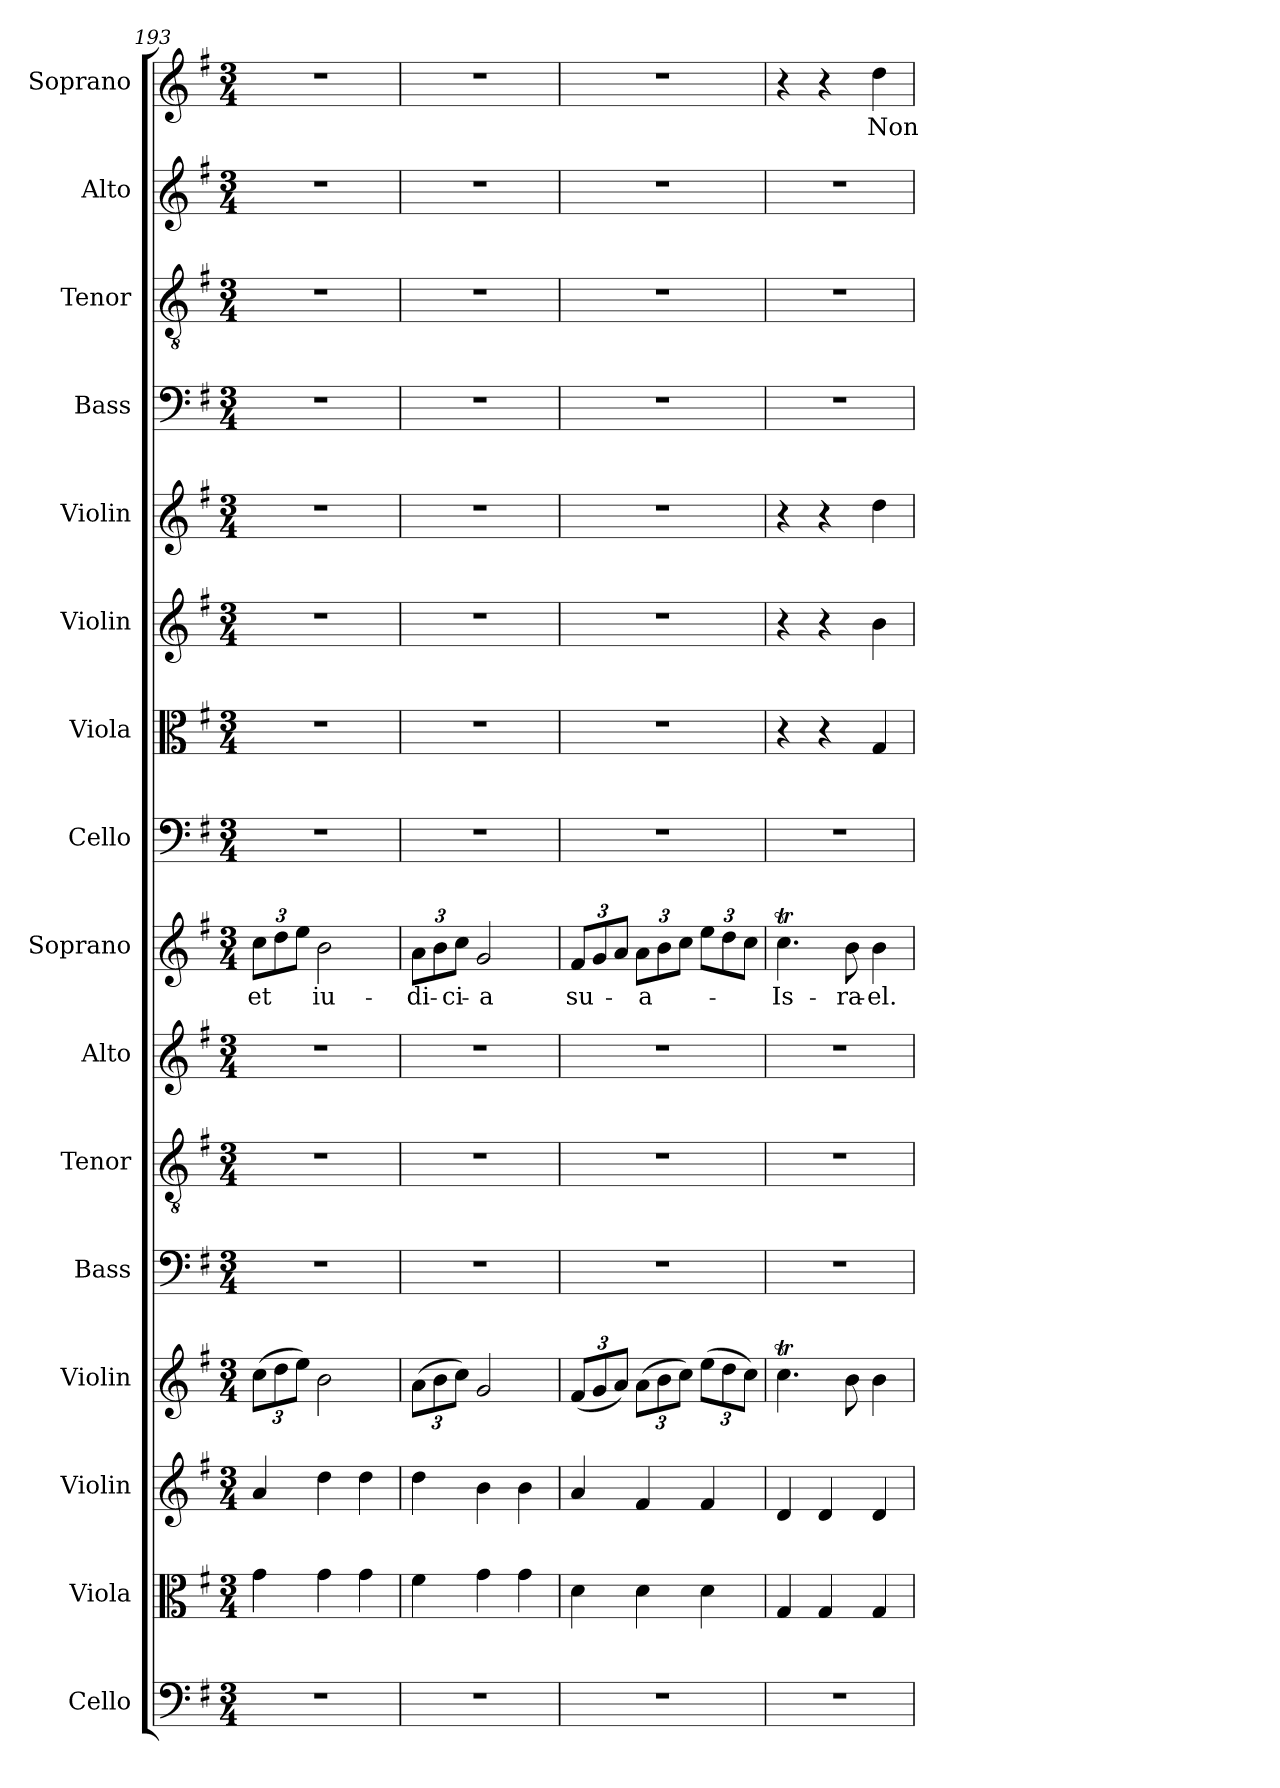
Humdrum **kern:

**kern	**kern	**kern	**kern	**kern	**kern	**kern	**kern	**text	**kern	**kern	**kern	**kern	**kern	**kern	**kern	**kern	**text
*part16	*part15	*part14	*part13	*part12	*part11	*part10	*part9	*part9	*part8	*part7	*part6	*part5	*part4	*part3	*part2	*part1	*part1
*staff16	*staff15	*staff14	*staff13	*staff12	*staff11	*staff10	*staff9	*staff9	*staff8	*staff7	*staff6	*staff5	*staff4	*staff3	*staff2	*staff1	*staff1
*I"Cello	*I"Viola	*I"Violin	*I"Violin	*I"Bass	*I"Tenor	*I"Alto	*I"Soprano	*	*I"Cello	*I"Viola	*I"Violin	*I"Violin	*I"Bass	*I"Tenor	*I"Alto	*I"Soprano	*
*	*I'Vla.	*I'Vln.	*I'Vln.	*I'B	*I'T	*I'A	*I'S	*	*	*I'Vla.	*I'Vln.	*I'Vln.	*I'B	*I'T	*I'A	*I'S	*
!!LO:PB:g=z
*clefF4	*clefC3	*clefG2	*clefG2	*clefF4	*clefGv2	*clefG2	*clefG2	*	*clefF4	*clefC3	*clefG2	*clefG2	*clefF4	*clefGv2	*clefG2	*clefG2	*
*k[f#]	*k[f#]	*k[f#]	*k[f#]	*k[f#]	*k[f#]	*k[f#]	*k[f#]	*	*k[f#]	*k[f#]	*k[f#]	*k[f#]	*k[f#]	*k[f#]	*k[f#]	*k[f#]	*
*e:	*e:	*e:	*e:	*e:	*e:	*e:	*e:	*	*e:	*e:	*e:	*e:	*e:	*e:	*e:	*e:	*
*M3/4	*M3/4	*M3/4	*M3/4	*M3/4	*M3/4	*M3/4	*M3/4	*	*M3/4	*M3/4	*M3/4	*M3/4	*M3/4	*M3/4	*M3/4	*M3/4	*
=193	=193	=193	=193	=193	=193	=193	=193	=193	=193	=193	=193	=193	=193	=193	=193	=193	=193
!	!	!	!	!	!	!	!	!LO:LY:b	!	!	!	!	!	!	!	!	!
2.r	4g\	4a/	(>12cc\L	2.r	2.r	2.r	12cc\L	et	2.r	2.r	2.r	2.r	2.r	2.r	2.r	2.r	.
.	.	.	12dd\	.	.	.	12dd\	.	.	.	.	.	.	.	.	.	.
.	.	.	12ee\J)	.	.	.	12ee\J	.	.	.	.	.	.	.	.	.	.
!	!	!	!	!	!	!	!	!LO:LY:b	!	!	!	!	!	!	!	!	!
.	4g\	4dd\	2b\	.	.	.	2b\	iu-	.	.	.	.	.	.	.	.	.
.	4g\	4dd\	.	.	.	.	.	.	.	.	.	.	.	.	.	.	.
=194	=194	=194	=194	=194	=194	=194	=194	=194	=194	=194	=194	=194	=194	=194	=194	=194	=194
!	!	!	!	!	!	!	!	!LO:LY:b	!	!	!	!	!	!	!	!	!
2.r	4f#\	4dd\	(>12a\L	2.r	2.r	2.r	12a\L	-di-	2.r	2.r	2.r	2.r	2.r	2.r	2.r	2.r	.
.	.	.	12b\	.	.	.	12b\	.	.	.	.	.	.	.	.	.	.
!	!	!	!	!	!	!	!	!LO:LY:b	!	!	!	!	!	!	!	!	!
.	.	.	12cc\J)	.	.	.	12cc\J	-ci-	.	.	.	.	.	.	.	.	.
!	!	!	!	!	!	!	!	!LO:LY:b	!	!	!	!	!	!	!	!	!
.	4g\	4b\	2g/	.	.	.	2g/	-a	.	.	.	.	.	.	.	.	.
.	4g\	4b\	.	.	.	.	.	.	.	.	.	.	.	.	.	.	.
=195	=195	=195	=195	=195	=195	=195	=195	=195	=195	=195	=195	=195	=195	=195	=195	=195	=195
!	!	!	!	!	!	!	!	!LO:LY:b	!	!	!	!	!	!	!	!	!
2.r	4d\	4a/	(<12f#/L	2.r	2.r	2.r	12f#/L	su-	2.r	2.r	2.r	2.r	2.r	2.r	2.r	2.r	.
.	.	.	12g/	.	.	.	12g/	.	.	.	.	.	.	.	.	.	.
.	.	.	12a/J)	.	.	.	12a/J	.	.	.	.	.	.	.	.	.	.
!	!	!	!	!	!	!	!	!LO:LY:b	!	!	!	!	!	!	!	!	!
.	4d\	4f#/	(>12a\L	.	.	.	12a\L	-a-	.	.	.	.	.	.	.	.	.
.	.	.	12b\	.	.	.	12b\	.	.	.	.	.	.	.	.	.	.
.	.	.	12cc\J)	.	.	.	12cc\J	.	.	.	.	.	.	.	.	.	.
.	4d\	4f#/	(>12ee\L	.	.	.	12ee\L	.	.	.	.	.	.	.	.	.	.
.	.	.	12dd\	.	.	.	12dd\	.	.	.	.	.	.	.	.	.	.
.	.	.	12cc\J)	.	.	.	12cc\J	.	.	.	.	.	.	.	.	.	.
=196	=196	=196	=196	=196	=196	=196	=196	=196	=196	=196	=196	=196	=196	=196	=196	=196	=196
!	!	!	!	!	!	!	!	!LO:LY:b	!	!	!	!	!	!	!	!	!
2.r	4G/	4d/	4.ccT\	2.r	2.r	2.r	4.ccT\	-Is-	2.r	4r	4r	4r	2.r	2.r	2.r	4r	.
.	4G/	4d/	.	.	.	.	.	.	.	4r	4r	4r	.	.	.	4r	.
!	!	!	!	!	!	!	!	!LO:LY:b	!	!	!	!	!	!	!	!	!
.	.	.	8b\	.	.	.	8b\	-ra-	.	.	.	.	.	.	.	.	.
!	!	!	!	!	!	!	!	!LO:LY:b	!	!	!	!	!	!	!	!	!
!	!	!	!	!	!	!	!	!	!	!	!	!	!	!	!	!	!LO:LY:b
.	4G/	4d/	4b\	.	.	.	4b\	-el.	.	4G/	4b\	4dd\	.	.	.	4dd\	Non
=	=	=	=	=	=	=	=	=	=	=	=	=	=	=	=	=	=
*-	*-	*-	*-	*-	*-	*-	*-	*-	*-	*-	*-	*-	*-	*-	*-	*-	*-
